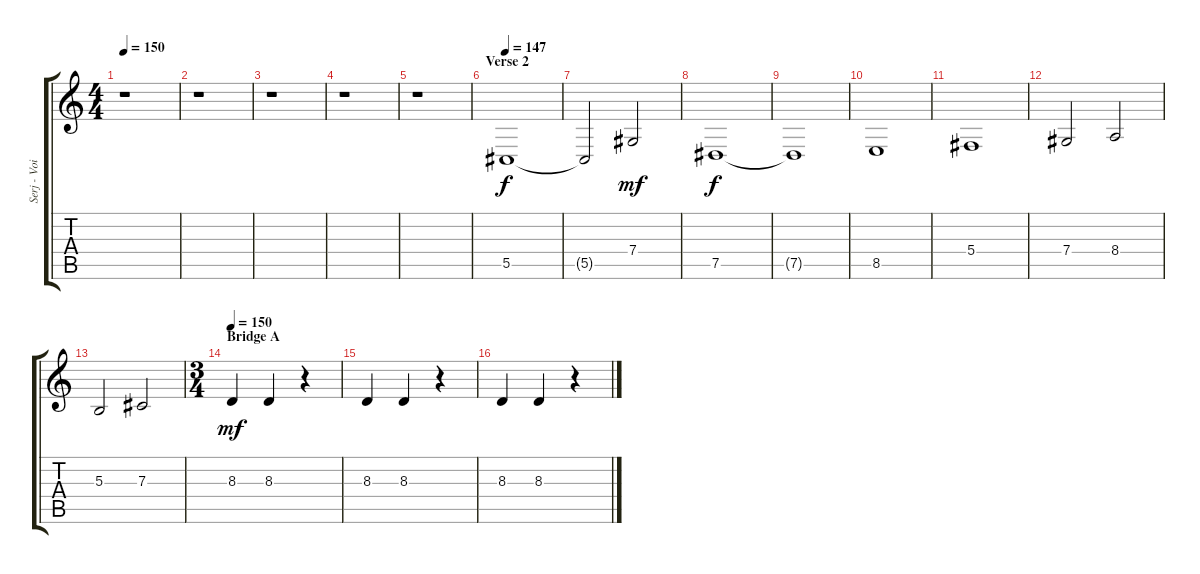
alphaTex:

\track ("Serj - Voice" "Serj - Voi") {instrument synthvoice}
\staff {score tabs}
\tuning (Eb4 Bb3 Gb3 Db3 Ab2 Db2) {hide}
\ts (4 4)
\tempo 150
\clef g2
\ks c
r.1{dy f} |
r.1 |
r.1 |
r.1 |
r.1 |
\section ("" "Verse 2")
\tempo 147
5.5.1{volume 14 instrument clarinet} |
5.5{t}.2 7.4.2{dy mf} |
7.5.1{dy f} |
7.5{t}.1 |
8.5.1 |
5.4.1 |
7.4.2 8.4.2 |
5.3.2 7.3.2 |
\ts (3 4)
\section ("" "Bridge A")
\tempo 150
8.3.4{dy mf volume 16 instrument altosax} 8.3.4 r.4 |
8.3.4 8.3.4 r.4 |
8.3.4 8.3.4 r.4
